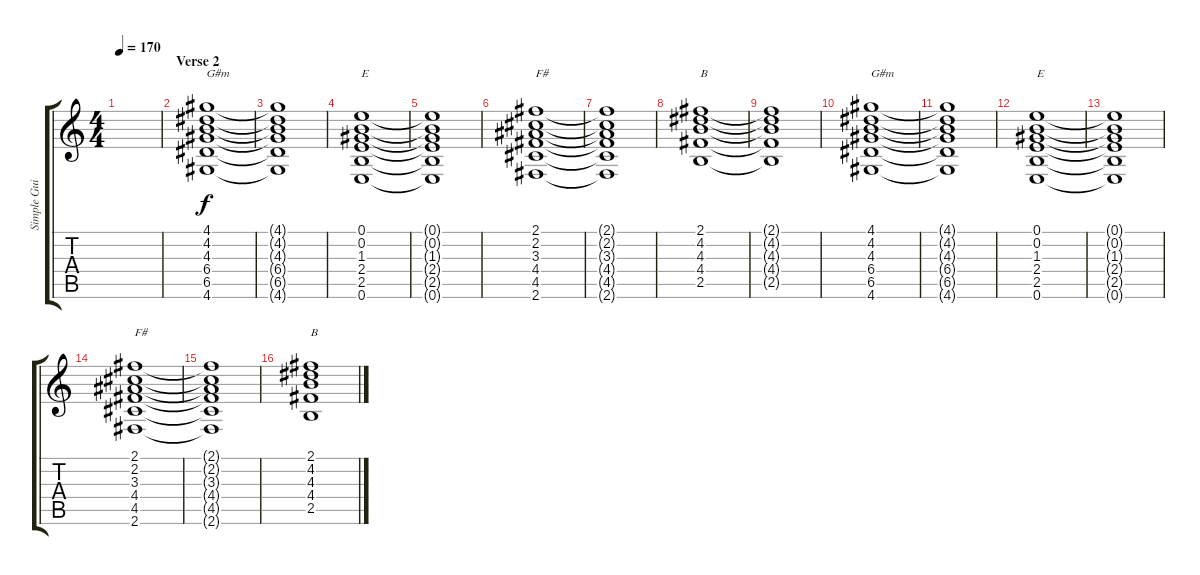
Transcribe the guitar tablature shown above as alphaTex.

\track ("Simple Guitar (Chords)" "Simple Gui") {instrument electricguitarclean}
\staff {score tabs}
\tuning (E4 B3 G3 D3 A2 E2) {hide}
\ts (4 4)
\tempo 170
\clef g2
\ks c
|
\section ("" "Verse 2")
(4.1 4.2 4.3 6.4 6.5 4.6).1{txt "G#m"} |
(4.1{t} 4.2{t} 4.3{t} 6.4{t} 6.5{t} 4.6{t}).1 |
(0.1 0.2 1.3 2.4 2.5 0.6).1{txt "E"} |
(0.1{t} 0.2{t} 1.3{t} 2.4{t} 2.5{t} 0.6{t}).1 |
(2.1 2.2 3.3 4.4 4.5 2.6).1{txt "F#"} |
(2.1{t} 2.2{t} 3.3{t} 4.4{t} 4.5{t} 2.6{t}).1 |
(2.1 4.2 4.3 4.4 2.5).1{txt "B"} |
(2.1{t} 4.2{t} 4.3{t} 4.4{t} 2.5{t}).1 |
(4.1 4.2 4.3 6.4 6.5 4.6).1{txt "G#m"} |
(4.1{t} 4.2{t} 4.3{t} 6.4{t} 6.5{t} 4.6{t}).1 |
(0.1 0.2 1.3 2.4 2.5 0.6).1{txt "E"} |
(0.1{t} 0.2{t} 1.3{t} 2.4{t} 2.5{t} 0.6{t}).1 |
(2.1 2.2 3.3 4.4 4.5 2.6).1{txt "F#"} |
(2.1{t} 2.2{t} 3.3{t} 4.4{t} 4.5{t} 2.6{t}).1 |
(2.1 4.2 4.3 4.4 2.5).1{txt "B"}
